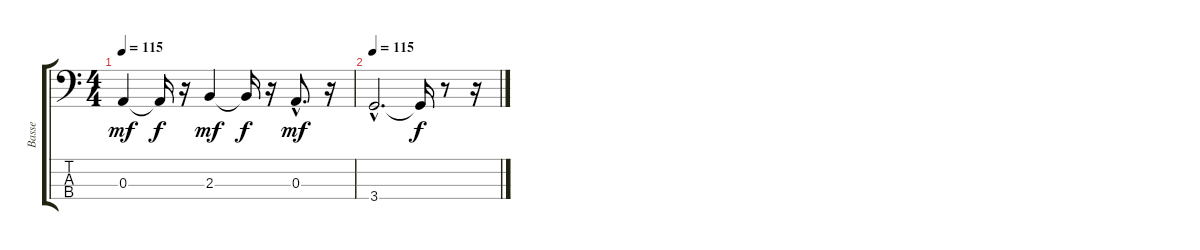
\track ("Basse" "Basse") {instrument acousticbass}
\staff {score tabs}
\tuning (G2 D2 A1 E1) {hide}
\ts (4 4)
\tempo 115
\clef f4
\ks c
0.3.4{dy mf} 0.3{t}.16{dy f} r.16 2.3.4{dy mf} 2.3{t}.16{dy f} r.16 0.3{hac}.8{d dy mf} r.16 |
\tempo 115
3.4{hac}.2{d} 3.4{t}.16{dy f} r.8 r.16
